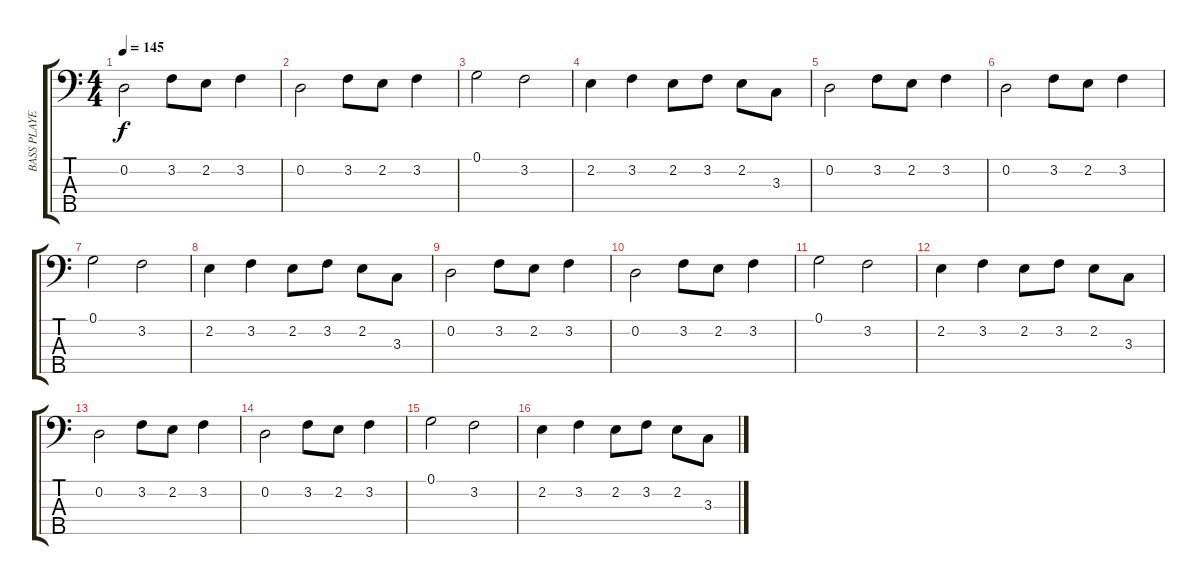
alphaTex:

\track ("BASS PLAYER" "BASS PLAYE") {instrument electricbassfinger}
\staff {score tabs}
\tuning (G2 D2 A1 E1 B0) {hide}
\ts (4 4)
\tempo 145
\clef f4
\ks c
0.2.2{dy f} 3.2.8 2.2.8 3.2.4 |
0.2.2 3.2.8 2.2.8 3.2.4 |
0.1.2 3.2.2 |
2.2.4 3.2.4 2.2.8 3.2.8 2.2.8 3.3.8 |
0.2.2 3.2.8 2.2.8 3.2.4 |
0.2.2 3.2.8 2.2.8 3.2.4 |
0.1.2 3.2.2 |
2.2.4 3.2.4 2.2.8 3.2.8 2.2.8 3.3.8 |
0.2.2 3.2.8 2.2.8 3.2.4 |
0.2.2 3.2.8 2.2.8 3.2.4 |
0.1.2 3.2.2 |
2.2.4 3.2.4 2.2.8 3.2.8 2.2.8 3.3.8 |
0.2.2 3.2.8 2.2.8 3.2.4 |
0.2.2 3.2.8 2.2.8 3.2.4 |
0.1.2 3.2.2 |
2.2.4 3.2.4 2.2.8 3.2.8 2.2.8 3.3.8
